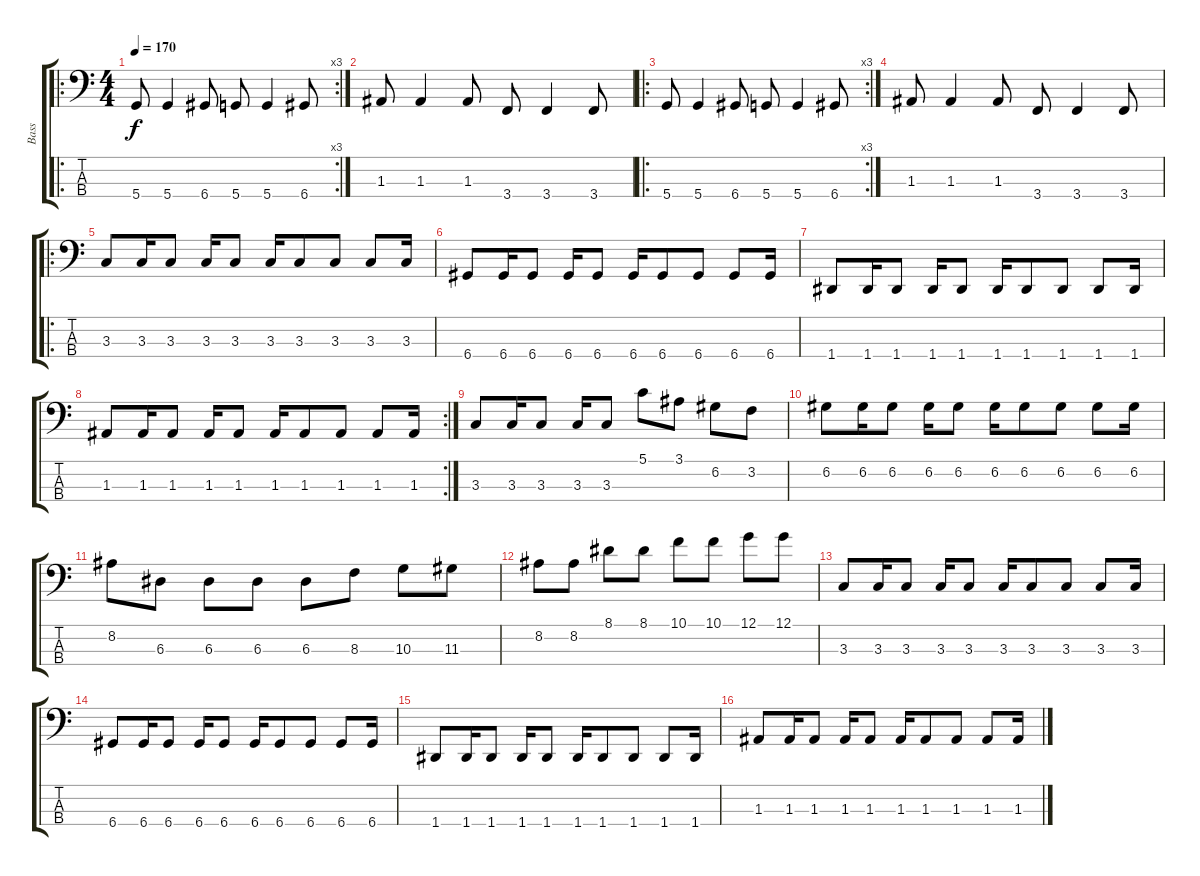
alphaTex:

\track ("Bass" "Bass") {instrument electricbassfinger}
\staff {score tabs}
\tuning (G2 D2 A1 D1) {hide}
\ro
\rc 3
\ts (4 4)
\tempo 170
\clef f4
\ks c
5.4.8{dy f} 5.4.4 6.4.8 5.4.8 5.4.4 6.4.8 |
1.3.8 1.3.4 1.3.8 3.4.8 3.4.4 3.4.8 |
\ro
\rc 3
5.4.8 5.4.4 6.4.8 5.4.8 5.4.4 6.4.8 |
1.3.8 1.3.4 1.3.8 3.4.8 3.4.4 3.4.8 |
\ro
3.3.8 3.3.16 3.3.8 3.3.16 3.3.8 3.3.16 3.3.8 3.3.8 3.3.8 3.3.16 |
6.4.8 6.4.16 6.4.8 6.4.16 6.4.8 6.4.16 6.4.8 6.4.8 6.4.8 6.4.16 |
1.4.8 1.4.16 1.4.8 1.4.16 1.4.8 1.4.16 1.4.8 1.4.8 1.4.8 1.4.16 |
\rc 2
1.3.8 1.3.16 1.3.8 1.3.16 1.3.8 1.3.16 1.3.8 1.3.8 1.3.8 1.3.16 |
3.3.8 3.3.16 3.3.8 3.3.16 3.3.8 5.1.8 3.1.8 6.2.8 3.2.8 |
6.2.8 6.2.16 6.2.8 6.2.16 6.2.8 6.2.16 6.2.8 6.2.8 6.2.8 6.2.16 |
8.2.8 6.3.8 6.3.8 6.3.8 6.3.8 8.3.8 10.3.8 11.3.8 |
8.2.8 8.2.8 8.1.8 8.1.8 10.1.8 10.1.8 12.1.8 12.1.8 |
3.3.8 3.3.16 3.3.8 3.3.16 3.3.8 3.3.16 3.3.8 3.3.8 3.3.8 3.3.16 |
6.4.8 6.4.16 6.4.8 6.4.16 6.4.8 6.4.16 6.4.8 6.4.8 6.4.8 6.4.16 |
1.4.8 1.4.16 1.4.8 1.4.16 1.4.8 1.4.16 1.4.8 1.4.8 1.4.8 1.4.16 |
1.3.8 1.3.16 1.3.8 1.3.16 1.3.8 1.3.16 1.3.8 1.3.8 1.3.8 1.3.16
